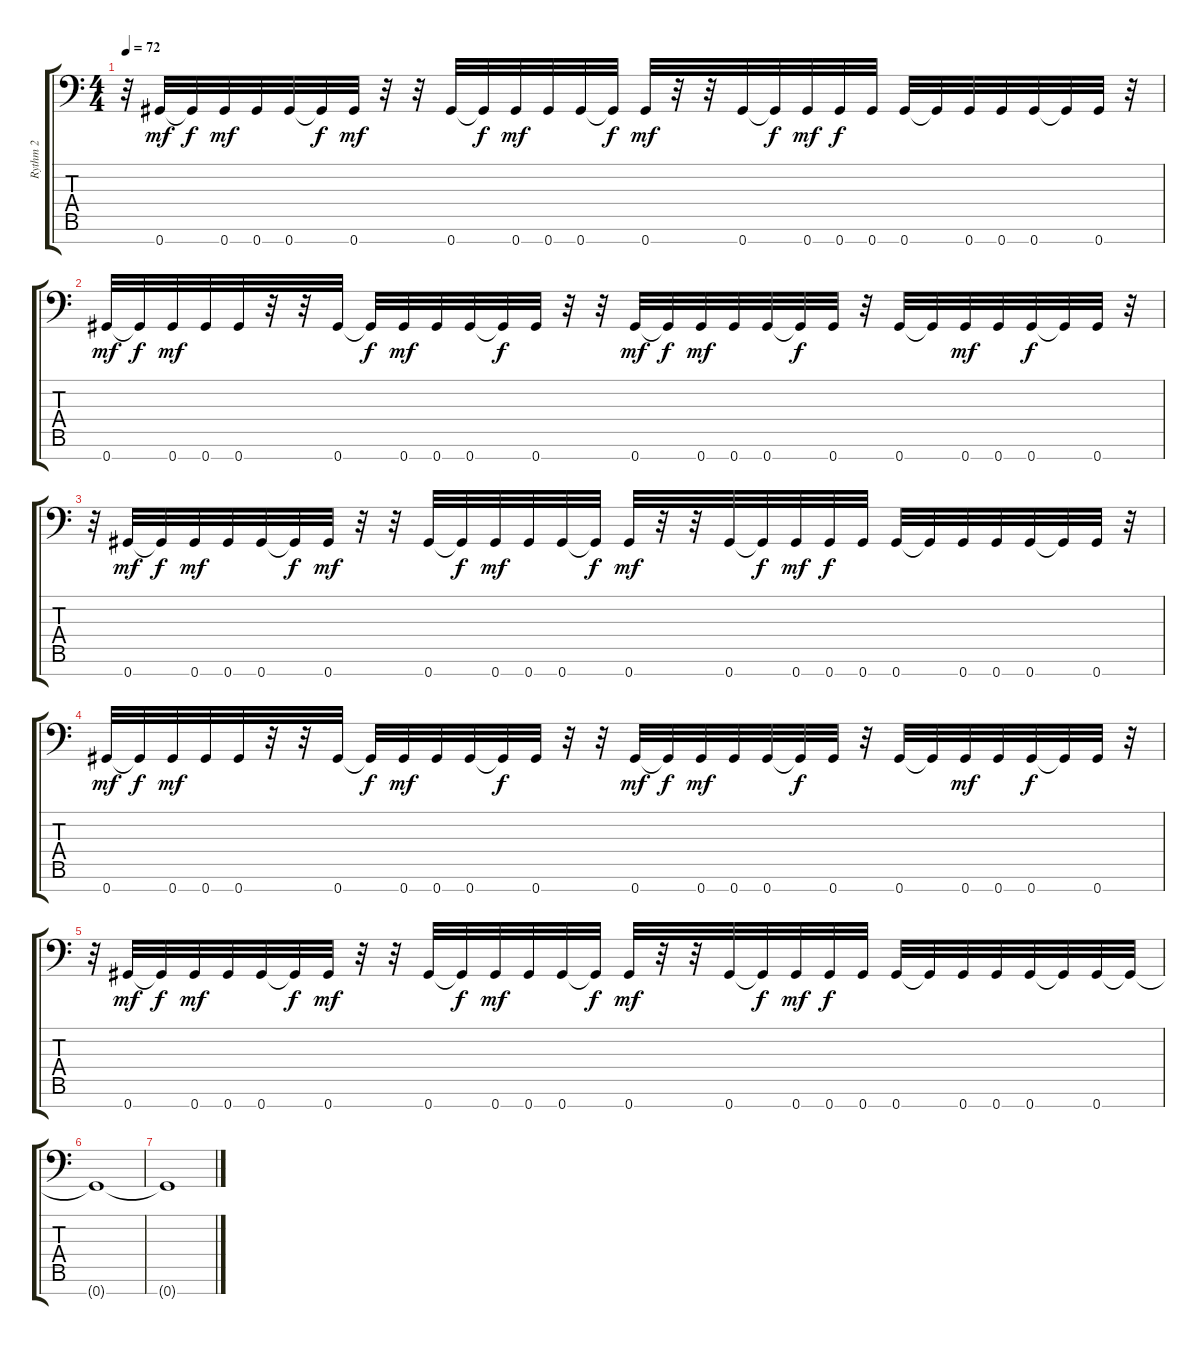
\track ("Rythm 2" "Rythm 2") {instrument distortionguitar}
\staff {score tabs}
\tuning (Eb4 Bb3 Gb3 Db3 Ab2 Eb2 Ab1) {hide}
\ts (4 4)
\tempo 72
\clef f4
\ks c
r.32{dy f} 0.7.32{dy mf} 0.7{t}.32{dy f} 0.7.32{dy mf} 0.7.32 0.7.32 0.7{t}.32{dy f} 0.7.32{dy mf} r.32 r.32 0.7.32 0.7{t}.32{dy f} 0.7.32{dy mf} 0.7.32 0.7.32 0.7{t}.32{dy f} 0.7.32{dy mf} r.32 r.32 0.7.32 0.7{t}.32{dy f} 0.7.32{dy mf} 0.7.32{dy f} 0.7.32 0.7.32 0.7{t}.32 0.7.32 0.7.32 0.7.32 0.7{t}.32 0.7.32 r.32 |
0.7.32{dy mf} 0.7{t}.32{dy f} 0.7.32{dy mf} 0.7.32 0.7.32 r.32 r.32 0.7.32 0.7{t}.32{dy f} 0.7.32{dy mf} 0.7.32 0.7.32 0.7{t}.32{dy f} 0.7.32 r.32 r.32 0.7.32{dy mf} 0.7{t}.32{dy f} 0.7.32{dy mf} 0.7.32 0.7.32 0.7{t}.32{dy f} 0.7.32 r.32 0.7.32 0.7{t}.32 0.7.32{dy mf} 0.7.32 0.7.32{dy f} 0.7{t}.32 0.7.32 r.32 |
r.32 0.7.32{dy mf} 0.7{t}.32{dy f} 0.7.32{dy mf} 0.7.32 0.7.32 0.7{t}.32{dy f} 0.7.32{dy mf} r.32 r.32 0.7.32 0.7{t}.32{dy f} 0.7.32{dy mf} 0.7.32 0.7.32 0.7{t}.32{dy f} 0.7.32{dy mf} r.32 r.32 0.7.32 0.7{t}.32{dy f} 0.7.32{dy mf} 0.7.32{dy f} 0.7.32 0.7.32 0.7{t}.32 0.7.32 0.7.32 0.7.32 0.7{t}.32 0.7.32 r.32 |
0.7.32{dy mf} 0.7{t}.32{dy f} 0.7.32{dy mf} 0.7.32 0.7.32 r.32 r.32 0.7.32 0.7{t}.32{dy f} 0.7.32{dy mf} 0.7.32 0.7.32 0.7{t}.32{dy f} 0.7.32 r.32 r.32 0.7.32{dy mf} 0.7{t}.32{dy f} 0.7.32{dy mf} 0.7.32 0.7.32 0.7{t}.32{dy f} 0.7.32 r.32 0.7.32 0.7{t}.32 0.7.32{dy mf} 0.7.32 0.7.32{dy f} 0.7{t}.32 0.7.32 r.32 |
r.32 0.7.32{dy mf} 0.7{t}.32{dy f} 0.7.32{dy mf} 0.7.32 0.7.32 0.7{t}.32{dy f} 0.7.32{dy mf} r.32 r.32 0.7.32 0.7{t}.32{dy f} 0.7.32{dy mf} 0.7.32 0.7.32 0.7{t}.32{dy f} 0.7.32{dy mf} r.32 r.32 0.7.32 0.7{t}.32{dy f} 0.7.32{dy mf} 0.7.32{dy f} 0.7.32 0.7.32 0.7{t}.32 0.7.32 0.7.32 0.7.32 0.7{t}.32 0.7.32 0.7{t}.32 |
0.7{t}.1 |
0.7{t}.1{volume 4}
